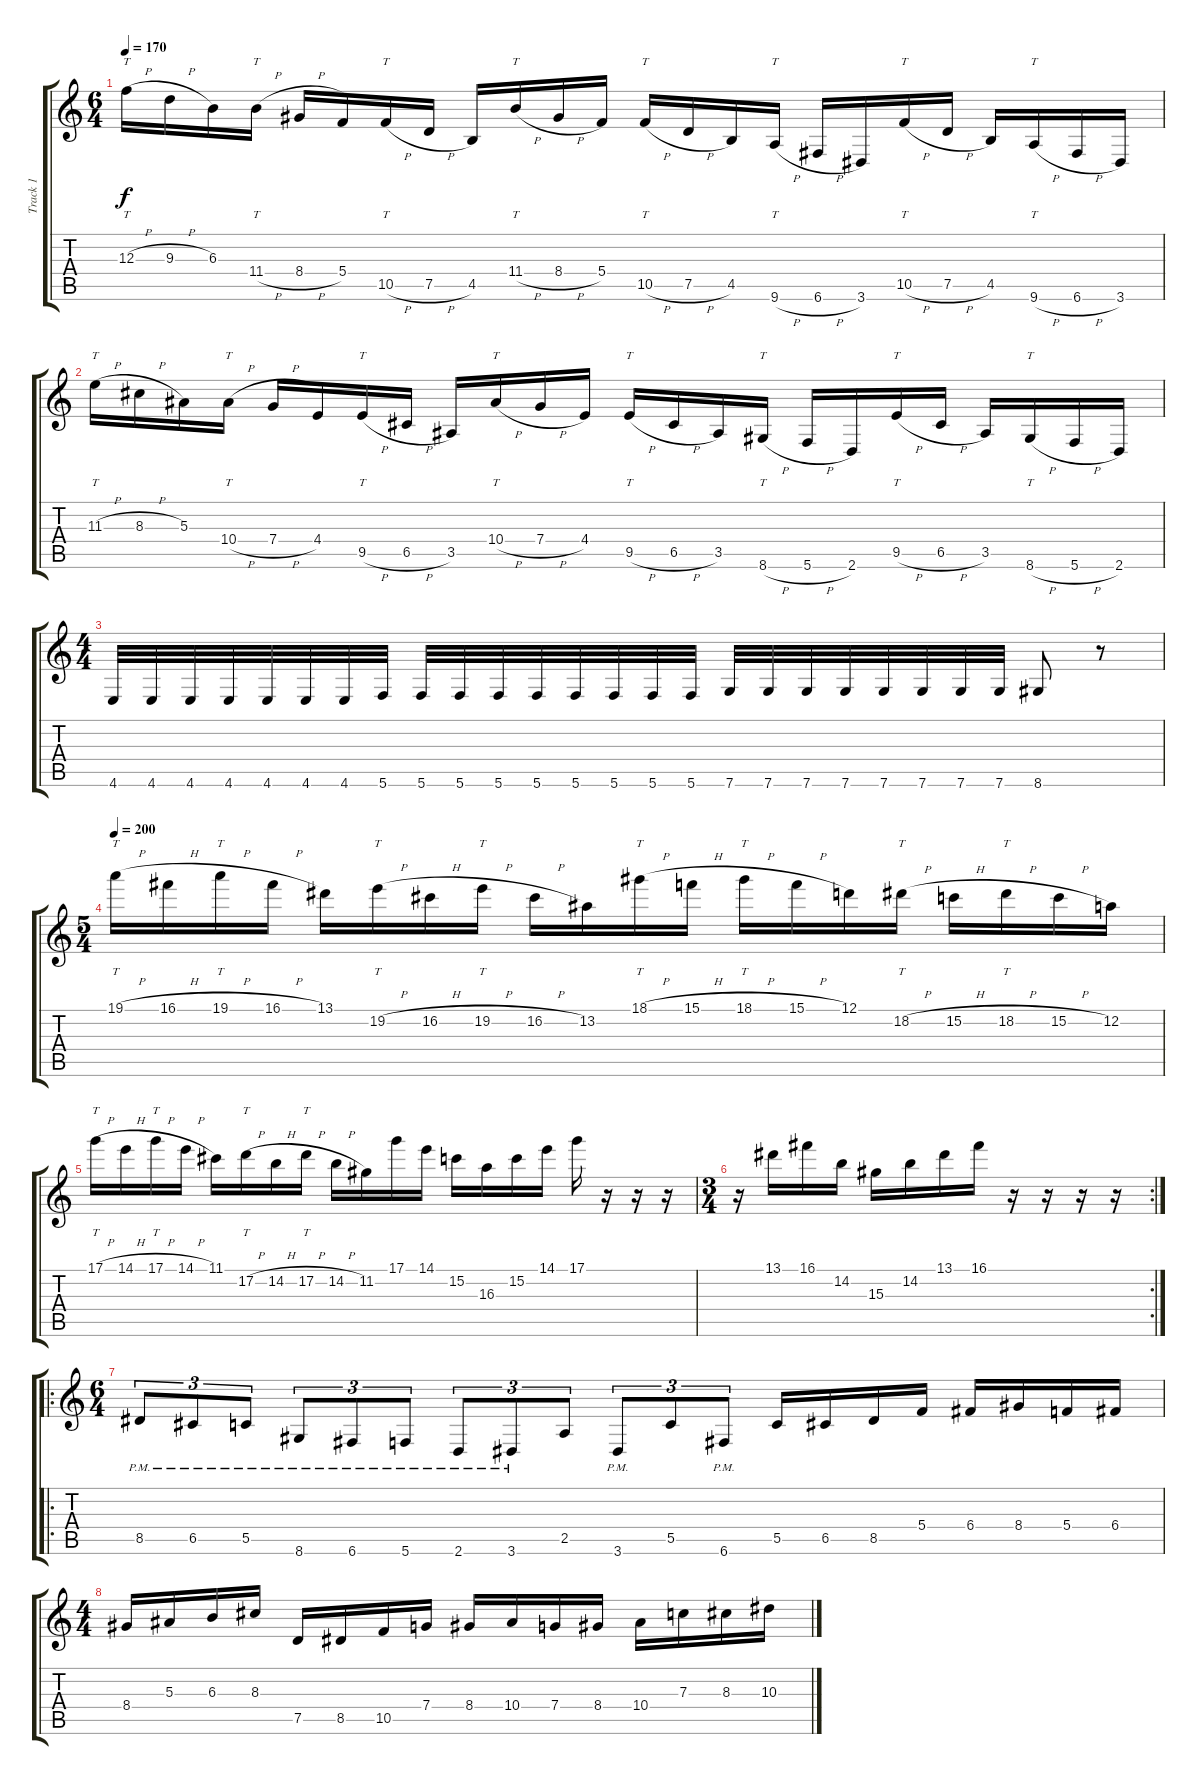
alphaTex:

\track ("Track 1" "Track 1") {instrument overdrivenguitar}
\staff {score tabs}
\tuning (D4 A3 F3 C3 G2 C2) {hide}
\ts (6 4)
\tempo 170
\clef g2
\ks c
12.3{h}.16{tt dy f} 9.3{h}.16 6.3.16 11.4{h}.16{tt} 8.4{h}.16 5.4.16 10.5{h}.16{tt} 7.5{h}.16 4.5.16 11.4{h}.16{tt} 8.4{h}.16 5.4.16 10.5{h}.16{tt} 7.5{h}.16 4.5.16 9.6{h}.16{tt} 6.6{h}.16 3.6.16 10.5{h}.16{tt} 7.5{h}.16 4.5.16 9.6{h}.16{tt} 6.6{h}.16 3.6.16 |
11.3{h}.16{tt} 8.3{h}.16 5.3.16 10.4{h}.16{tt} 7.4{h}.16 4.4.16 9.5{h}.16{tt} 6.5{h}.16 3.5.16 10.4{h}.16{tt} 7.4{h}.16 4.4.16 9.5{h}.16{tt} 6.5{h}.16 3.5.16 8.6{h}.16{tt} 5.6{h}.16 2.6.16 9.5{h}.16{tt} 6.5{h}.16 3.5.16 8.6{h}.16{tt} 5.6{h}.16 2.6.16 |
\ts (4 4)
4.6.32 4.6.32 4.6.32 4.6.32 4.6.32 4.6.32 4.6.32 5.6.32 5.6.32 5.6.32 5.6.32 5.6.32 5.6.32 5.6.32 5.6.32 5.6.32 7.6.32 7.6.32 7.6.32 7.6.32 7.6.32 7.6.32 7.6.32 7.6.32 8.6.8 r.8 |
\ts (5 4)
\tempo 200
19.1{h}.16{tt} 16.1{h}.16 19.1{h}.16{tt} 16.1{h}.16 13.1.16 19.2{h}.16{tt} 16.2{h}.16 19.2{h}.16{tt} 16.2{h}.16 13.2.16 18.1{h}.16{tt} 15.1{h}.16 18.1{h}.16{tt} 15.1{h}.16 12.1.16 18.2{h}.16{tt} 15.2{h}.16 18.2{h}.16{tt} 15.2{h}.16 12.2.16 |
17.1{h}.16{tt} 14.1{h}.16 17.1{h}.16{tt} 14.1{h}.16 11.1.16 17.2{h}.16{tt} 14.2{h}.16 17.2{h}.16{tt} 14.2{h}.16 11.2.16 17.1.16 14.1.16 15.2.16 16.3.16 15.2.16 14.1.16 17.1.16 r.16 r.16 r.16 |
\rc 2
\ts (3 4)
r.16 13.1.16 16.1.16 14.2.16 15.3.16 14.2.16 13.1.16 16.1.16 r.16 r.16 r.16 r.16 |
\ro
\ts (6 4)
8.5{pm}.8{tu (3 2)} 6.5{pm}.8{tu (3 2)} 5.5{pm}.8{tu (3 2)} 8.6{pm}.8{tu (3 2)} 6.6{pm}.8{tu (3 2)} 5.6{pm}.8{tu (3 2)} 2.6{pm}.8{tu (3 2)} 3.6{pm}.8{tu (3 2)} 2.5.8{tu (3 2)} 3.6{pm}.8{tu (3 2)} 5.5.8{tu (3 2)} 6.6{pm}.8{tu (3 2)} 5.5.16 6.5.16 8.5.16 5.4.16 6.4.16 8.4.16 5.4.16 6.4.16 |
\ts (4 4)
8.4.16 5.3.16 6.3.16 8.3.16 7.5.16 8.5.16 10.5.16 7.4.16 8.4.16 10.4.16 7.4.16 8.4.16 10.4.16 7.3.16 8.3.16 10.3.16
